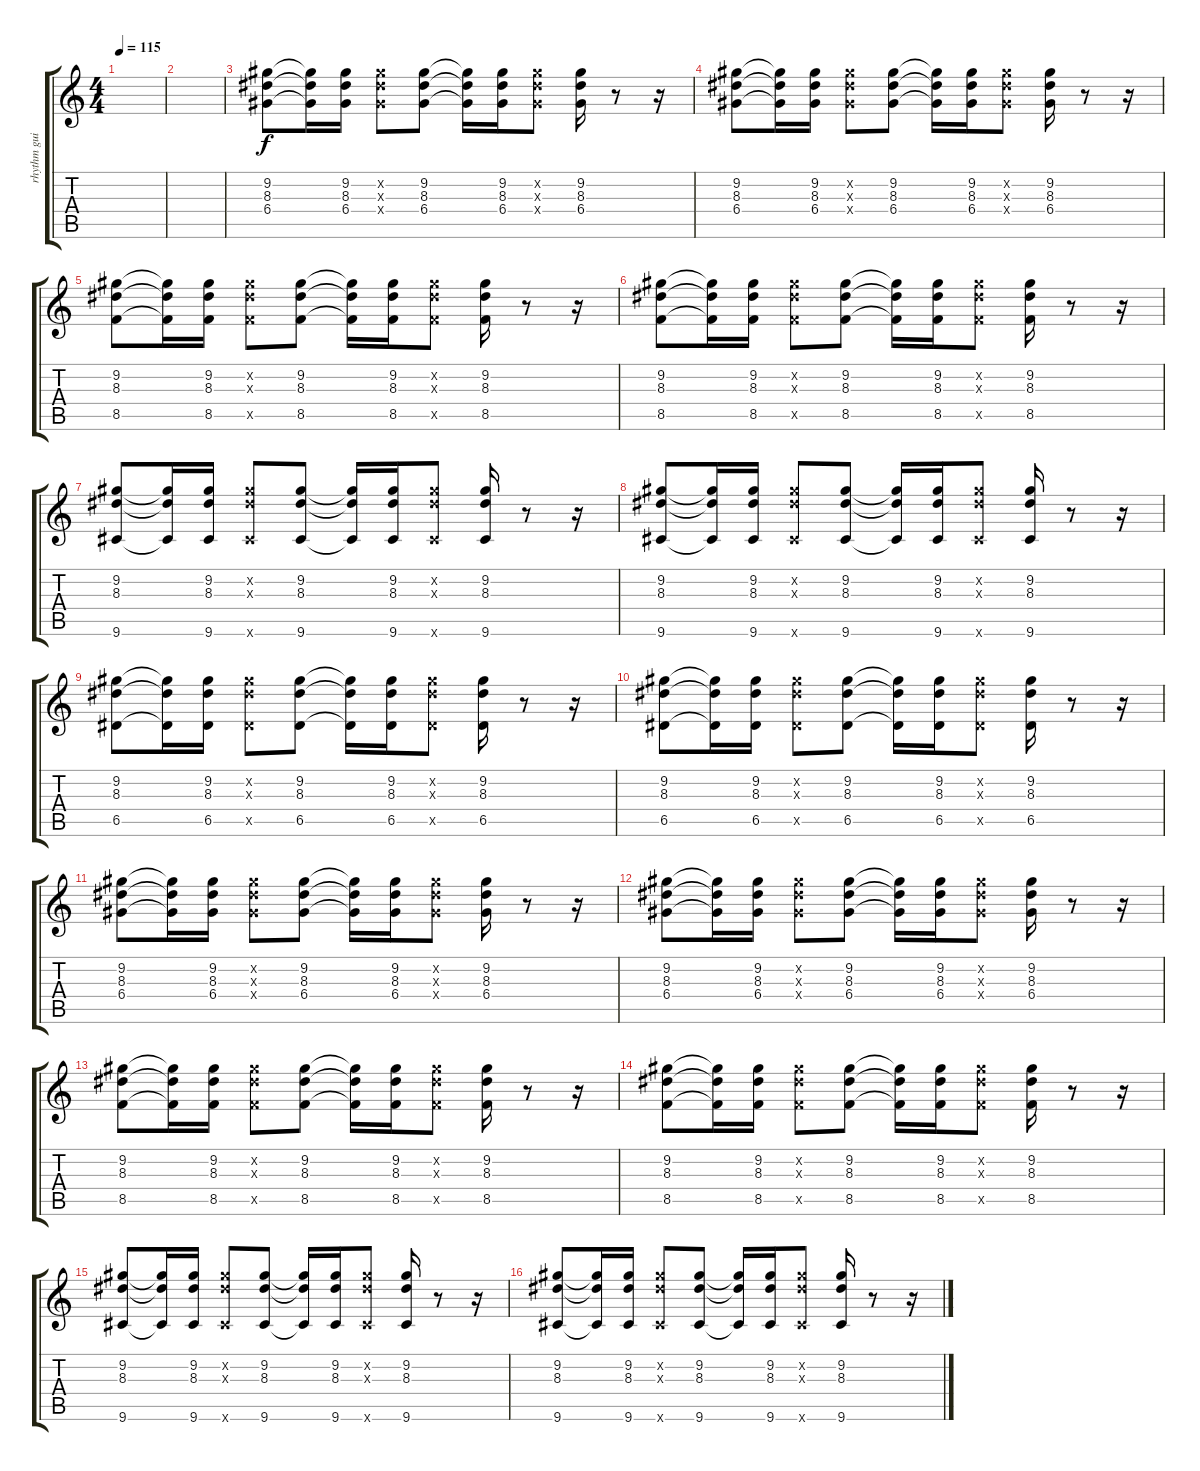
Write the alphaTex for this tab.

\track ("rhythm guitar" "rhythm gui") {instrument overdrivenguitar}
\staff {score tabs}
\tuning (E4 B3 G3 D3 A2 E2) {hide}
\ts (4 4)
\tempo 115
\clef g2
\ks c
|
|
(9.2 8.3 6.4).8 (9.2{t} 8.3{t} 6.4{t}).16 (9.2 8.3 6.4).16 (9.2{x} 8.3{x} 6.4{x}).8 (9.2 8.3 6.4).8 (9.2{t} 8.3{t} 6.4{t}).16 (9.2 8.3 6.4).16 (9.2{x} 8.3{x} 6.4{x}).8 (9.2 8.3 6.4).16 r.8 r.16 |
(9.2 8.3 6.4).8 (9.2{t} 8.3{t} 6.4{t}).16 (9.2 8.3 6.4).16 (9.2{x} 8.3{x} 6.4{x}).8 (9.2 8.3 6.4).8 (9.2{t} 8.3{t} 6.4{t}).16 (9.2 8.3 6.4).16 (9.2{x} 8.3{x} 6.4{x}).8 (9.2 8.3 6.4).16 r.8 r.16 |
(9.2 8.3 8.5).8 (9.2{t} 8.3{t} 8.5{t}).16 (9.2 8.3 8.5).16 (9.2{x} 8.3{x} 8.5{x}).8 (9.2 8.3 8.5).8 (9.2{t} 8.3{t} 8.5{t}).16 (9.2 8.3 8.5).16 (9.2{x} 8.3{x} 8.5{x}).8 (9.2 8.3 8.5).16 r.8 r.16 |
(9.2 8.3 8.5).8 (9.2{t} 8.3{t} 8.5{t}).16 (9.2 8.3 8.5).16 (9.2{x} 8.3{x} 8.5{x}).8 (9.2 8.3 8.5).8 (9.2{t} 8.3{t} 8.5{t}).16 (9.2 8.3 8.5).16 (9.2{x} 8.3{x} 8.5{x}).8 (9.2 8.3 8.5).16 r.8 r.16 |
(9.2 8.3 9.6).8 (9.2{t} 8.3{t} 9.6{t}).16 (9.2 8.3 9.6).16 (9.2{x} 8.3{x} 9.6{x}).8 (9.2 8.3 9.6).8 (9.2{t} 8.3{t} 9.6{t}).16 (9.2 8.3 9.6).16 (9.2{x} 8.3{x} 9.6{x}).8 (9.2 8.3 9.6).16 r.8 r.16 |
(9.2 8.3 9.6).8 (9.2{t} 8.3{t} 9.6{t}).16 (9.2 8.3 9.6).16 (9.2{x} 8.3{x} 9.6{x}).8 (9.2 8.3 9.6).8 (9.2{t} 8.3{t} 9.6{t}).16 (9.2 8.3 9.6).16 (9.2{x} 8.3{x} 9.6{x}).8 (9.2 8.3 9.6).16 r.8 r.16 |
(9.2 8.3 6.5).8 (9.2{t} 8.3{t} 6.5{t}).16 (9.2 8.3 6.5).16 (9.2{x} 8.3{x} 6.5{x}).8 (9.2 8.3 6.5).8 (9.2{t} 8.3{t} 6.5{t}).16 (9.2 8.3 6.5).16 (9.2{x} 8.3{x} 6.5{x}).8 (9.2 8.3 6.5).16 r.8 r.16 |
(9.2 8.3 6.5).8 (9.2{t} 8.3{t} 6.5{t}).16 (9.2 8.3 6.5).16 (9.2{x} 8.3{x} 6.5{x}).8 (9.2 8.3 6.5).8 (9.2{t} 8.3{t} 6.5{t}).16 (9.2 8.3 6.5).16 (9.2{x} 8.3{x} 6.5{x}).8 (9.2 8.3 6.5).16 r.8 r.16 |
(9.2 8.3 6.4).8 (9.2{t} 8.3{t} 6.4{t}).16 (9.2 8.3 6.4).16 (9.2{x} 8.3{x} 6.4{x}).8 (9.2 8.3 6.4).8 (9.2{t} 8.3{t} 6.4{t}).16 (9.2 8.3 6.4).16 (9.2{x} 8.3{x} 6.4{x}).8 (9.2 8.3 6.4).16 r.8 r.16 |
(9.2 8.3 6.4).8 (9.2{t} 8.3{t} 6.4{t}).16 (9.2 8.3 6.4).16 (9.2{x} 8.3{x} 6.4{x}).8 (9.2 8.3 6.4).8 (9.2{t} 8.3{t} 6.4{t}).16 (9.2 8.3 6.4).16 (9.2{x} 8.3{x} 6.4{x}).8 (9.2 8.3 6.4).16 r.8 r.16 |
(9.2 8.3 8.5).8 (9.2{t} 8.3{t} 8.5{t}).16 (9.2 8.3 8.5).16 (9.2{x} 8.3{x} 8.5{x}).8 (9.2 8.3 8.5).8 (9.2{t} 8.3{t} 8.5{t}).16 (9.2 8.3 8.5).16 (9.2{x} 8.3{x} 8.5{x}).8 (9.2 8.3 8.5).16 r.8 r.16 |
(9.2 8.3 8.5).8 (9.2{t} 8.3{t} 8.5{t}).16 (9.2 8.3 8.5).16 (9.2{x} 8.3{x} 8.5{x}).8 (9.2 8.3 8.5).8 (9.2{t} 8.3{t} 8.5{t}).16 (9.2 8.3 8.5).16 (9.2{x} 8.3{x} 8.5{x}).8 (9.2 8.3 8.5).16 r.8 r.16 |
(9.2 8.3 9.6).8 (9.2{t} 8.3{t} 9.6{t}).16 (9.2 8.3 9.6).16 (9.2{x} 8.3{x} 9.6{x}).8 (9.2 8.3 9.6).8 (9.2{t} 8.3{t} 9.6{t}).16 (9.2 8.3 9.6).16 (9.2{x} 8.3{x} 9.6{x}).8 (9.2 8.3 9.6).16 r.8 r.16 |
(9.2 8.3 9.6).8 (9.2{t} 8.3{t} 9.6{t}).16 (9.2 8.3 9.6).16 (9.2{x} 8.3{x} 9.6{x}).8 (9.2 8.3 9.6).8 (9.2{t} 8.3{t} 9.6{t}).16 (9.2 8.3 9.6).16 (9.2{x} 8.3{x} 9.6{x}).8 (9.2 8.3 9.6).16 r.8 r.16
